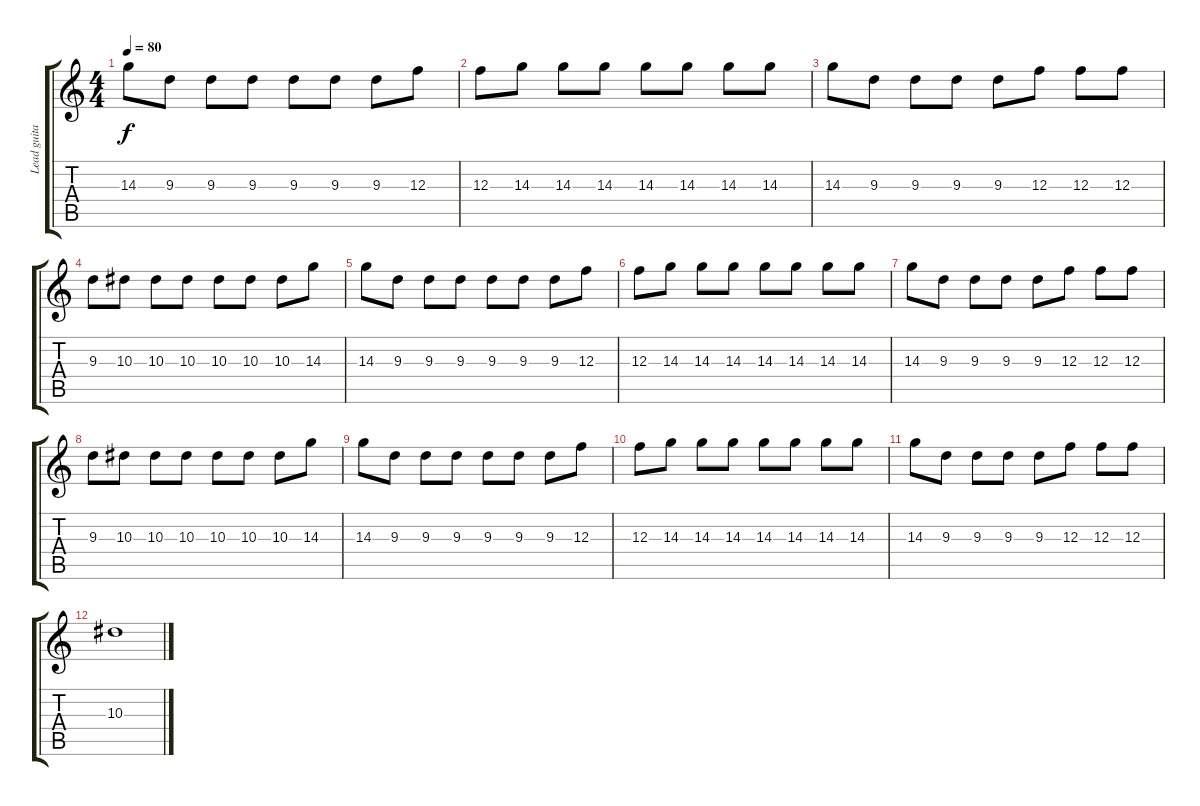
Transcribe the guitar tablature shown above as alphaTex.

\track ("Lead guitar 1" "Lead guita") {instrument distortionguitar}
\staff {score tabs}
\tuning (D4 A3 F3 C3 G2 C2) {hide}
\ts (4 4)
\tempo 80
\clef g2
\ks c
14.3.8{dy f} 9.3.8 9.3.8 9.3.8 9.3.8 9.3.8 9.3.8 12.3.8 |
12.3.8 14.3.8 14.3.8 14.3.8 14.3.8 14.3.8 14.3.8 14.3.8 |
14.3.8 9.3.8 9.3.8 9.3.8 9.3.8 12.3.8 12.3.8 12.3.8 |
9.3.8 10.3.8 10.3.8 10.3.8 10.3.8 10.3.8 10.3.8 14.3.8 |
14.3.8 9.3.8 9.3.8 9.3.8 9.3.8 9.3.8 9.3.8 12.3.8 |
12.3.8 14.3.8 14.3.8 14.3.8 14.3.8 14.3.8 14.3.8 14.3.8 |
14.3.8 9.3.8 9.3.8 9.3.8 9.3.8 12.3.8 12.3.8 12.3.8 |
9.3.8 10.3.8 10.3.8 10.3.8 10.3.8 10.3.8 10.3.8 14.3.8 |
14.3.8 9.3.8 9.3.8 9.3.8 9.3.8 9.3.8 9.3.8 12.3.8 |
12.3.8 14.3.8 14.3.8 14.3.8 14.3.8 14.3.8 14.3.8 14.3.8 |
14.3.8 9.3.8 9.3.8 9.3.8 9.3.8 12.3.8 12.3.8 12.3.8 |
10.3.1
